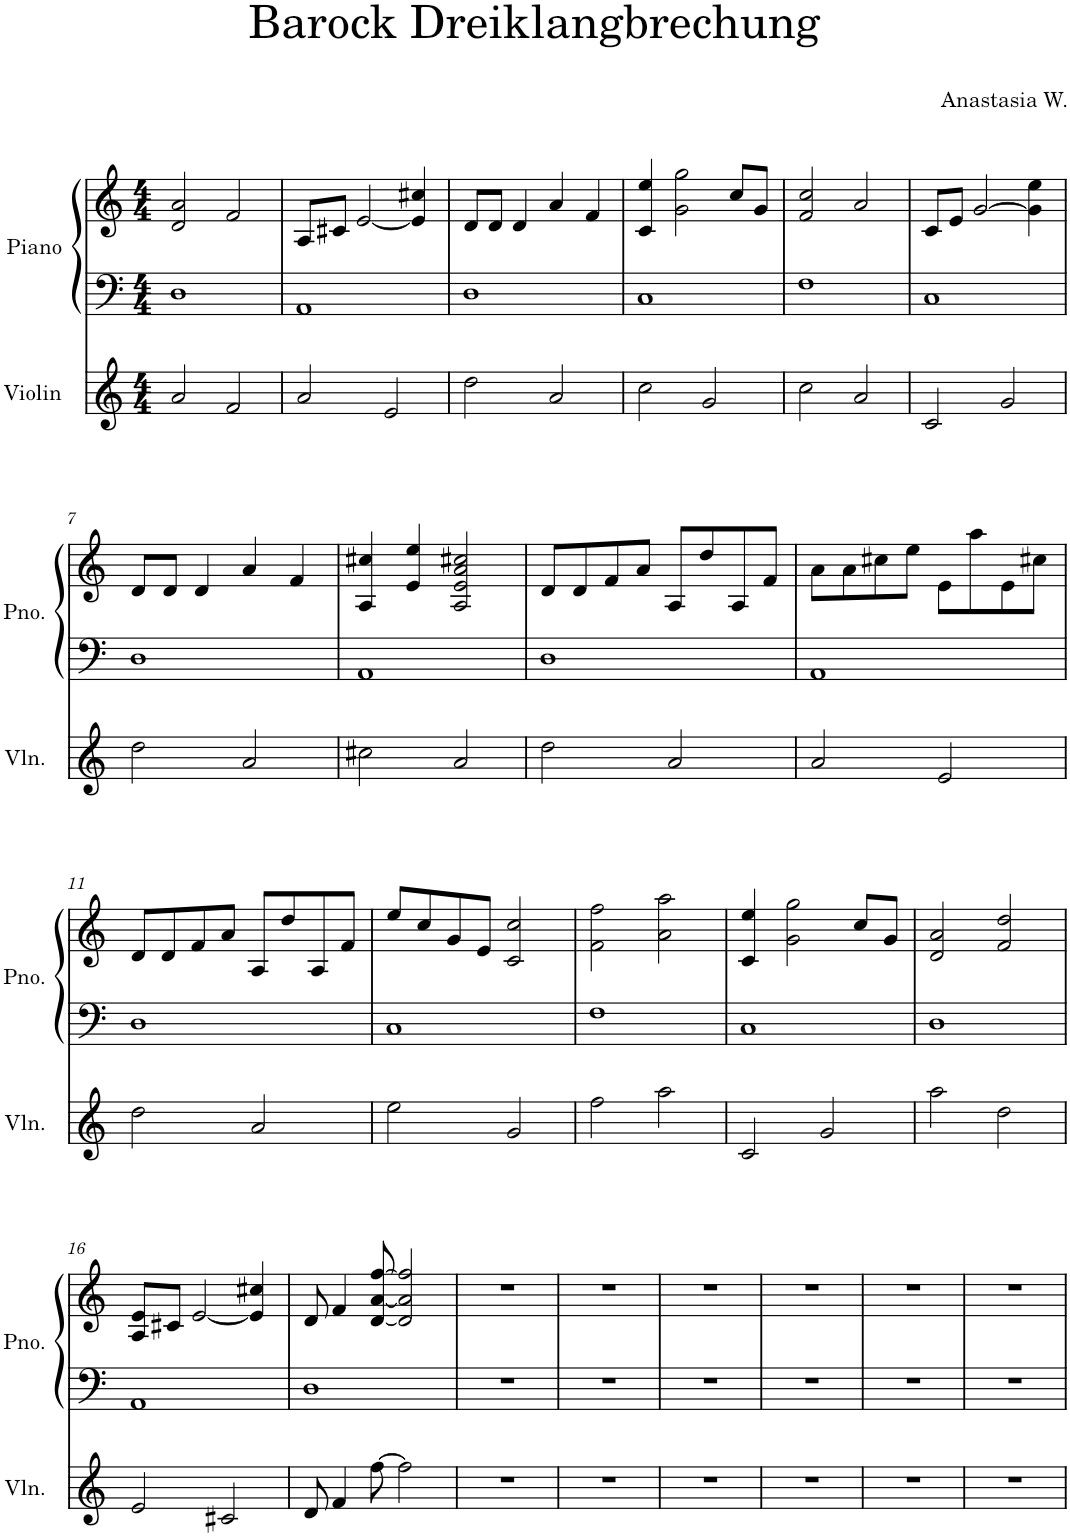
**kern	**kern	**kern
*part2	*part1	*part1
*staff3	*staff2	*staff1
*I"Violin	*I"Piano	*
*I'Vln.	*I'Pno.	*
*clefG2	*clefF4	*clefG2
*k[]	*k[]	*k[]
*M4/4	*M4/4	*M4/4
=1	=1	=1
2a/	1D	2d/ 2a/
2f/	.	2f/
=2	=2	=2
2a/	1AA	8A/L
.	.	8c#X/J
.	.	[2e/
2e/	.	.
.	.	4e/] 4cc#X/
=3	=3	=3
2dd\	1D	8d/L
.	.	8d/J
.	.	4d/
2a/	.	4a/
.	.	4f/
=4	=4	=4
2cc\	1C	4c/ 4ee/
.	.	2g\ 2gg\
2g/	.	.
.	.	8cc/L
.	.	8g/J
=5	=5	=5
2cc\	1F	2f/ 2cc/
2a/	.	2a/
=6	=6	=6
2c/	1C	8c/L
.	.	8e/J
.	.	[2g/
2g/	.	.
.	.	4g\] 4ee\
!!LO:LB:g=z
=7	=7	=7
2dd\	1D	8d/L
.	.	8d/J
.	.	4d/
2a/	.	4a/
.	.	4f/
=8	=8	=8
2cc#X\	1AA	4A/ 4cc#X/
.	.	4e/ 4ee/
2a/	.	2A/ 2e/ 2a/ 2cc#X/
=9	=9	=9
2dd\	1D	8d/L
.	.	8d/
.	.	8f/
.	.	8a/J
2a/	.	8A/L
.	.	8dd/
.	.	8A/
.	.	8f/J
=10	=10	=10
2a/	1AA	8a\L
.	.	8a\
.	.	8cc#X\
.	.	8ee\J
2e/	.	8e\L
.	.	8aa\
.	.	8e\
.	.	8cc#X\J
!!LO:LB:g=z
=11	=11	=11
2dd\	1D	8d/L
.	.	8d/
.	.	8f/
.	.	8a/J
2a/	.	8A/L
.	.	8dd/
.	.	8A/
.	.	8f/J
=12	=12	=12
2ee\	1C	8ee/L
.	.	8cc/
.	.	8g/
.	.	8e/J
2g/	.	2c/ 2cc/
=13	=13	=13
2ff\	1F	2f\ 2ff\
2aa\	.	2a\ 2aa\
=14	=14	=14
2c/	1C	4c/ 4ee/
.	.	2g\ 2gg\
2g/	.	.
.	.	8cc/L
.	.	8g/J
=15	=15	=15
2aa\	1D	2d/ 2a/
2dd\	.	2f/ 2dd/
!!LO:LB:g=z
=16	=16	=16
2e/	1AA	8A/ 8e/L
.	.	8c#X/J
.	.	[2e/
2c#X/	.	.
.	.	4e/] 4cc#X/
=17	=17	=17
8d/	1D	8d/
4f/	.	4f/
[8ff\	.	[8d/ [8a/ [8ff/
2ff\]	.	2d/] 2a/] 2ff/]
=18	=18	=18
1r	1r	1r
=19	=19	=19
1r	1r	1r
=20	=20	=20
1r	1r	1r
=21	=21	=21
1r	1r	1r
=22	=22	=22
1r	1r	1r
=23	=23	=23
1r	1r	1r
=	=	=
*-	*-	*-
